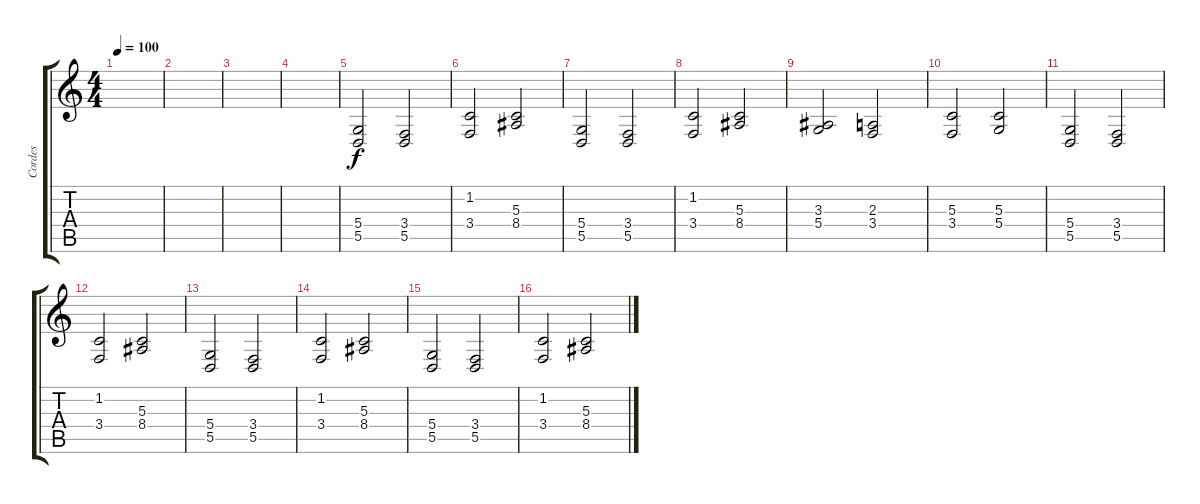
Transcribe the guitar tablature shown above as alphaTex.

\track ("Cordes" "Cordes") {instrument stringensemble2}
\staff {score tabs}
\tuning (E4 B3 G3 D3 A2 E2) {hide}
\ts (4 4)
\tempo 100
\clef g2
\ks c
|
|
|
|
(5.4 5.5).2 (3.4 5.5).2 |
(1.2 3.4).2 (5.3 8.4).2 |
(5.4 5.5).2 (3.4 5.5).2 |
(1.2 3.4).2 (5.3 8.4).2 |
(3.3 5.4).2 (2.3 3.4).2 |
(5.3 3.4).2 (5.3 5.4).2 |
(5.4 5.5).2 (3.4 5.5).2 |
(1.2 3.4).2 (5.3 8.4).2 |
(5.4 5.5).2 (3.4 5.5).2 |
(1.2 3.4).2 (5.3 8.4).2 |
(5.4 5.5).2 (3.4 5.5).2 |
(1.2 3.4).2 (5.3 8.4).2
